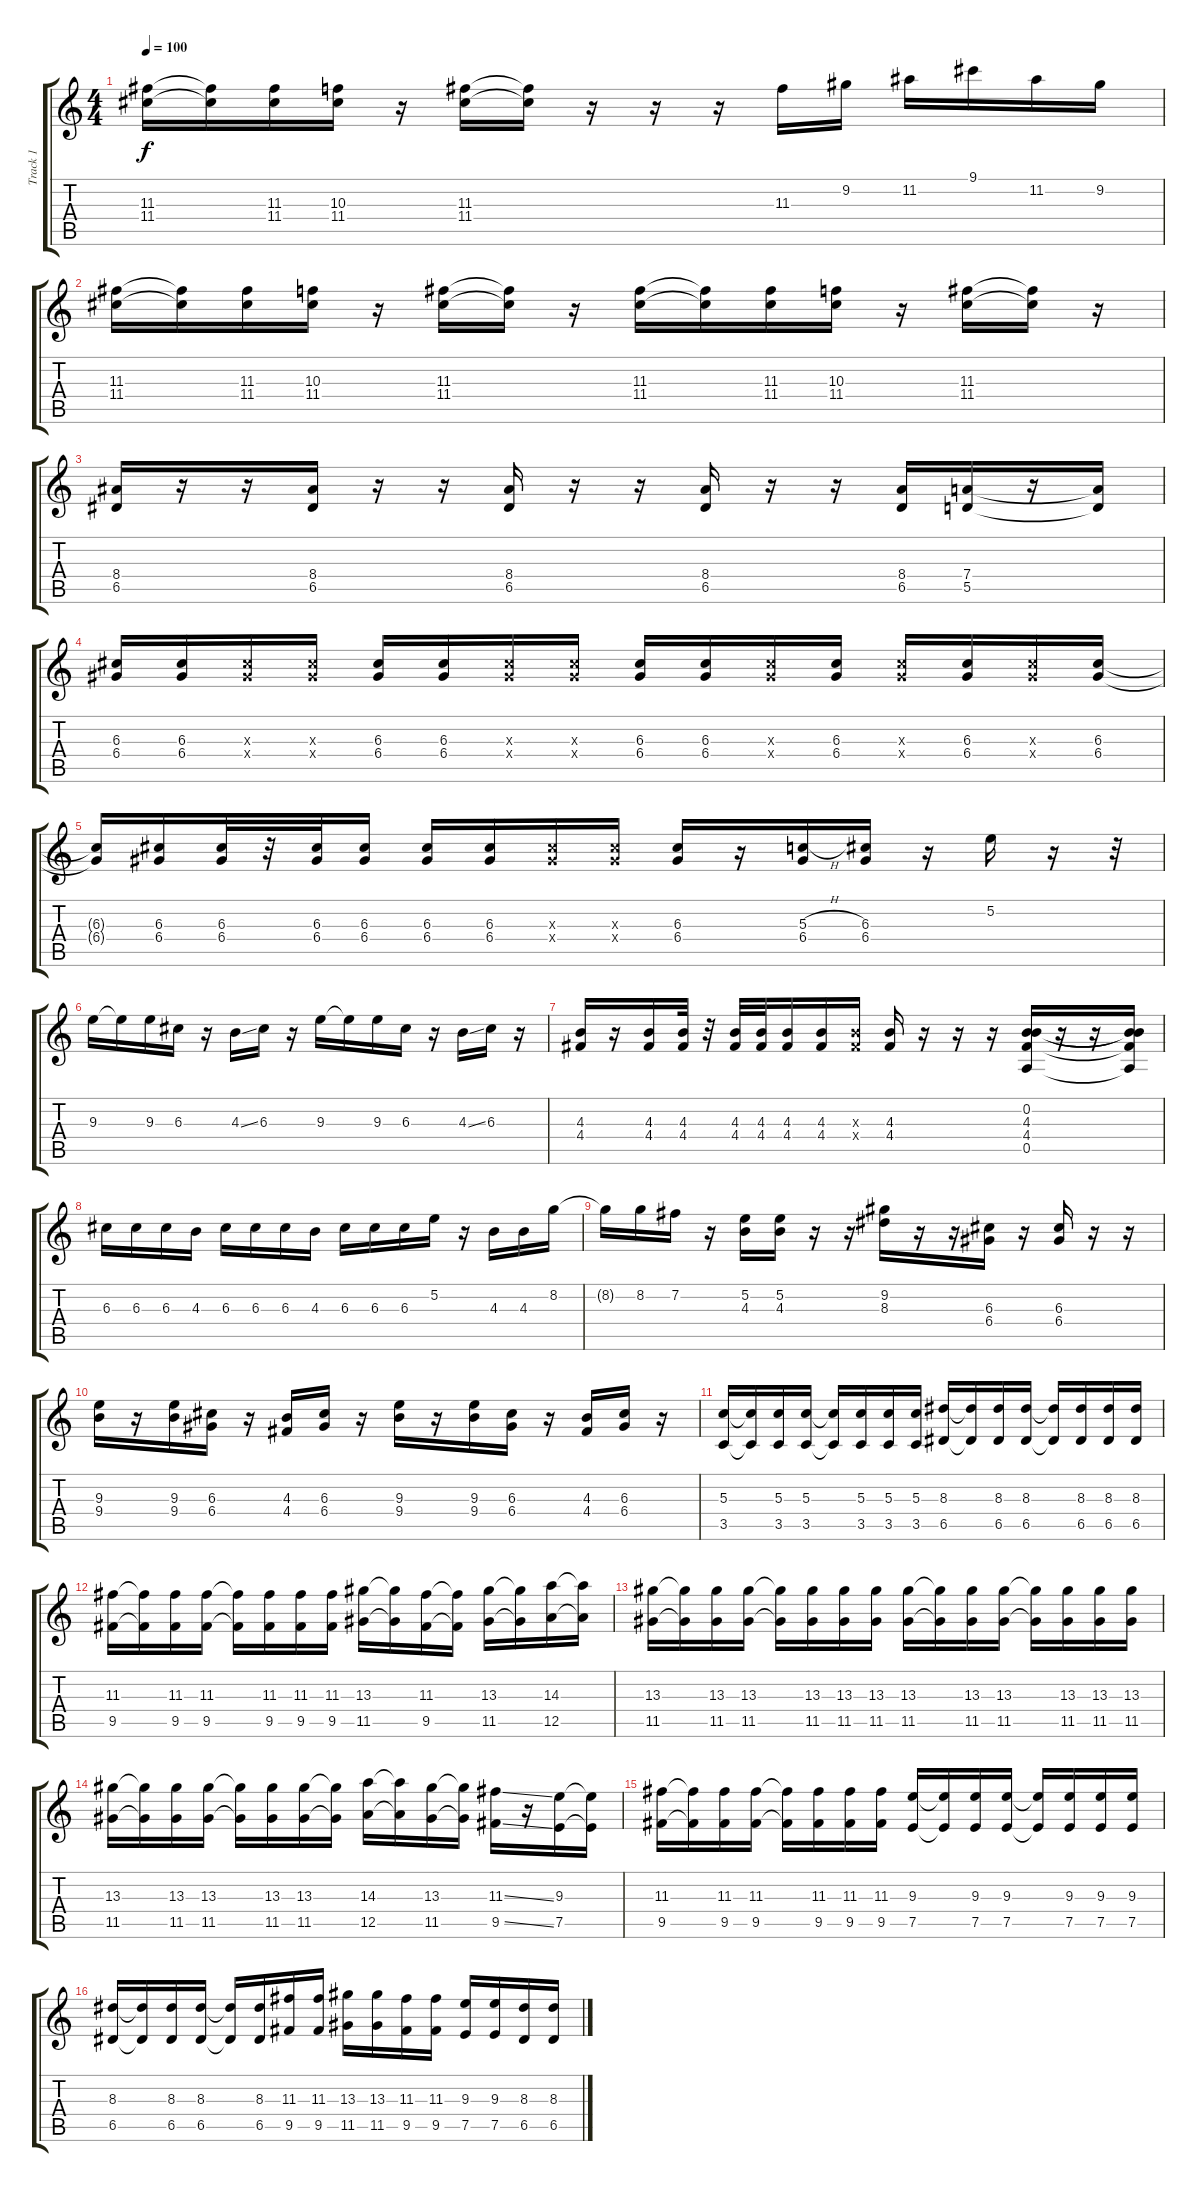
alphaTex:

\track ("Track 1" "Track 1") {instrument acousticguitarsteel}
\staff {score tabs}
\tuning (E4 B3 G3 D3 A2 E2) {hide}
\ts (4 4)
\tempo 100
\clef g2
\ks c
(11.3 11.4).16{dy f} (11.3{t} 11.4{t}).16 (11.3 11.4).16 (10.3 11.4).16 r.16 (11.3 11.4).16 (11.3{t} 11.4{t}).16 r.16 r.16 r.16 11.3.16 9.2.16 11.2.16 9.1.16 11.2.16 9.2.16 |
(11.3 11.4).16 (11.3{t} 11.4{t}).16 (11.3 11.4).16 (10.3 11.4).16 r.16 (11.3 11.4).16 (11.3{t} 11.4{t}).16 r.16 (11.3 11.4).16 (11.3{t} 11.4{t}).16 (11.3 11.4).16 (10.3 11.4).16 r.16 (11.3 11.4).16 (11.3{t} 11.4{t}).16 r.16 |
(8.4 6.5).16 r.16 r.16 (8.4 6.5).16 r.16 r.16 (8.4 6.5).16 r.16 r.16 (8.4 6.5).16 r.16 r.16 (8.4 6.5).16 (7.4 5.5).16 r.16 (7.4{t} 5.5{t}).16 |
(6.3 6.4).16 (6.3 6.4).16 (6.3{x} 6.4{x}).16 (6.3{x} 6.4{x}).16 (6.3 6.4).16 (6.3 6.4).16 (6.3{x} 6.4{x}).16 (6.3{x} 6.4{x}).16 (6.3 6.4).16 (6.3 6.4).16 (6.3{x} 6.4{x}).16 (6.3 6.4).16 (6.3{x} 6.4{x}).16 (6.3 6.4).16 (6.3{x} 6.4{x}).16 (6.3 6.4).16 |
(6.3{t} 6.4{t}).16 (6.3 6.4).16 (6.3 6.4).32 r.32 (6.3 6.4).32 (6.3 6.4).16 (6.3 6.4).16 (6.3 6.4).16 (6.3{x} 6.4{x}).16 (6.3{x} 6.4{x}).16 (6.3 6.4).16 r.16 (5.3{h} 6.4).16 (6.3 6.4).16 r.16 5.2.16 r.16 r.32 |
9.3.16 9.3{t}.16 9.3.16 6.3.16 r.16 4.3{ss}.16 6.3.16 r.16 9.3.16 9.3{t}.16 9.3.16 6.3.16 r.16 4.3{ss}.16 6.3.16 r.16 |
(4.3 4.4).16 r.16 (4.3 4.4).16 (4.3 4.4).32 r.32 (4.3 4.4).32 (4.3 4.4).32 (4.3 4.4).16 (4.3 4.4).16 (4.3{x} 4.4{x}).16 (4.3 4.4).16 r.16 r.16 r.16 (0.2 4.3 4.4 0.5).16 r.16 r.16 (0.2{t} 4.3{t} 4.4{t} 0.5{t}).16 |
6.3.16 6.3.16 6.3.16 4.3.16 6.3.16 6.3.16 6.3.16 4.3.16 6.3.16 6.3.16 6.3.16 5.2.16 r.16 4.3.16 4.3.16 8.2.16 |
8.2{t}.16 8.2.16 7.2.16 r.16 (5.2 4.3).16 (5.2 4.3).16 r.16 r.16 (9.2 8.3).16 r.16 r.16 (6.3 6.4).16 r.16 (6.3 6.4).16 r.16 r.16 |
(9.3 9.4).16 r.16 (9.3 9.4).16 (6.3 6.4).16 r.16 (4.3 4.4).16 (6.3 6.4).16 r.16 (9.3 9.4).16 r.16 (9.3 9.4).16 (6.3 6.4).16 r.16 (4.3 4.4).16 (6.3 6.4).16 r.16 |
(5.3 3.5).16 (5.3{t} 3.5{t}).16 (5.3 3.5).16 (5.3 3.5).16 (5.3{t} 3.5{t}).16 (5.3 3.5).16 (5.3 3.5).16 (5.3 3.5).16 (8.3 6.5).16 (8.3{t} 6.5{t}).16 (8.3 6.5).16 (8.3 6.5).16 (8.3{t} 6.5{t}).16 (8.3 6.5).16 (8.3 6.5).16 (8.3 6.5).16 |
(11.3 9.5).16 (11.3{t} 9.5{t}).16 (11.3 9.5).16 (11.3 9.5).16 (11.3{t} 9.5{t}).16 (11.3 9.5).16 (11.3 9.5).16 (11.3 9.5).16 (13.3 11.5).16 (13.3{t} 11.5{t}).16 (11.3 9.5).16 (11.3{t} 9.5{t}).16 (13.3 11.5).16 (13.3{t} 11.5{t}).16 (14.3 12.5).16 (14.3{t} 12.5{t}).16 |
(13.3 11.5).16 (13.3{t} 11.5{t}).16 (13.3 11.5).16 (13.3 11.5).16 (13.3{t} 11.5{t}).16 (13.3 11.5).16 (13.3 11.5).16 (13.3 11.5).16 (13.3 11.5).16 (13.3{t} 11.5{t}).16 (13.3 11.5).16 (13.3 11.5).16 (13.3{t} 11.5{t}).16 (13.3 11.5).16 (13.3 11.5).16 (13.3 11.5).16 |
(13.3 11.5).16 (13.3{t} 11.5{t}).16 (13.3 11.5).16 (13.3 11.5).16 (13.3{t} 11.5{t}).16 (13.3 11.5).16 (13.3 11.5).16 (13.3{t} 11.5{t}).16 (14.3 12.5).16 (14.3{t} 12.5{t}).16 (13.3 11.5).16 (13.3{t} 11.5{t}).16 (11.3{ss} 9.5{ss}).16 r.16 (9.3 7.5).16 (9.3{t} 7.5{t}).16 |
(11.3 9.5).16 (11.3{t} 9.5{t}).16 (11.3 9.5).16 (11.3 9.5).16 (11.3{t} 9.5{t}).16 (11.3 9.5).16 (11.3 9.5).16 (11.3 9.5).16 (9.3 7.5).16 (9.3{t} 7.5{t}).16 (9.3 7.5).16 (9.3 7.5).16 (9.3{t} 7.5{t}).16 (9.3 7.5).16 (9.3 7.5).16 (9.3 7.5).16 |
(8.3 6.5).16 (8.3{t} 6.5{t}).16 (8.3 6.5).16 (8.3 6.5).16 (8.3{t} 6.5{t}).16 (8.3 6.5).16 (11.3 9.5).16 (11.3 9.5).16 (13.3 11.5).16 (13.3 11.5).16 (11.3 9.5).16 (11.3 9.5).16 (9.3 7.5).16 (9.3 7.5).16 (8.3 6.5).16 (8.3 6.5).16
